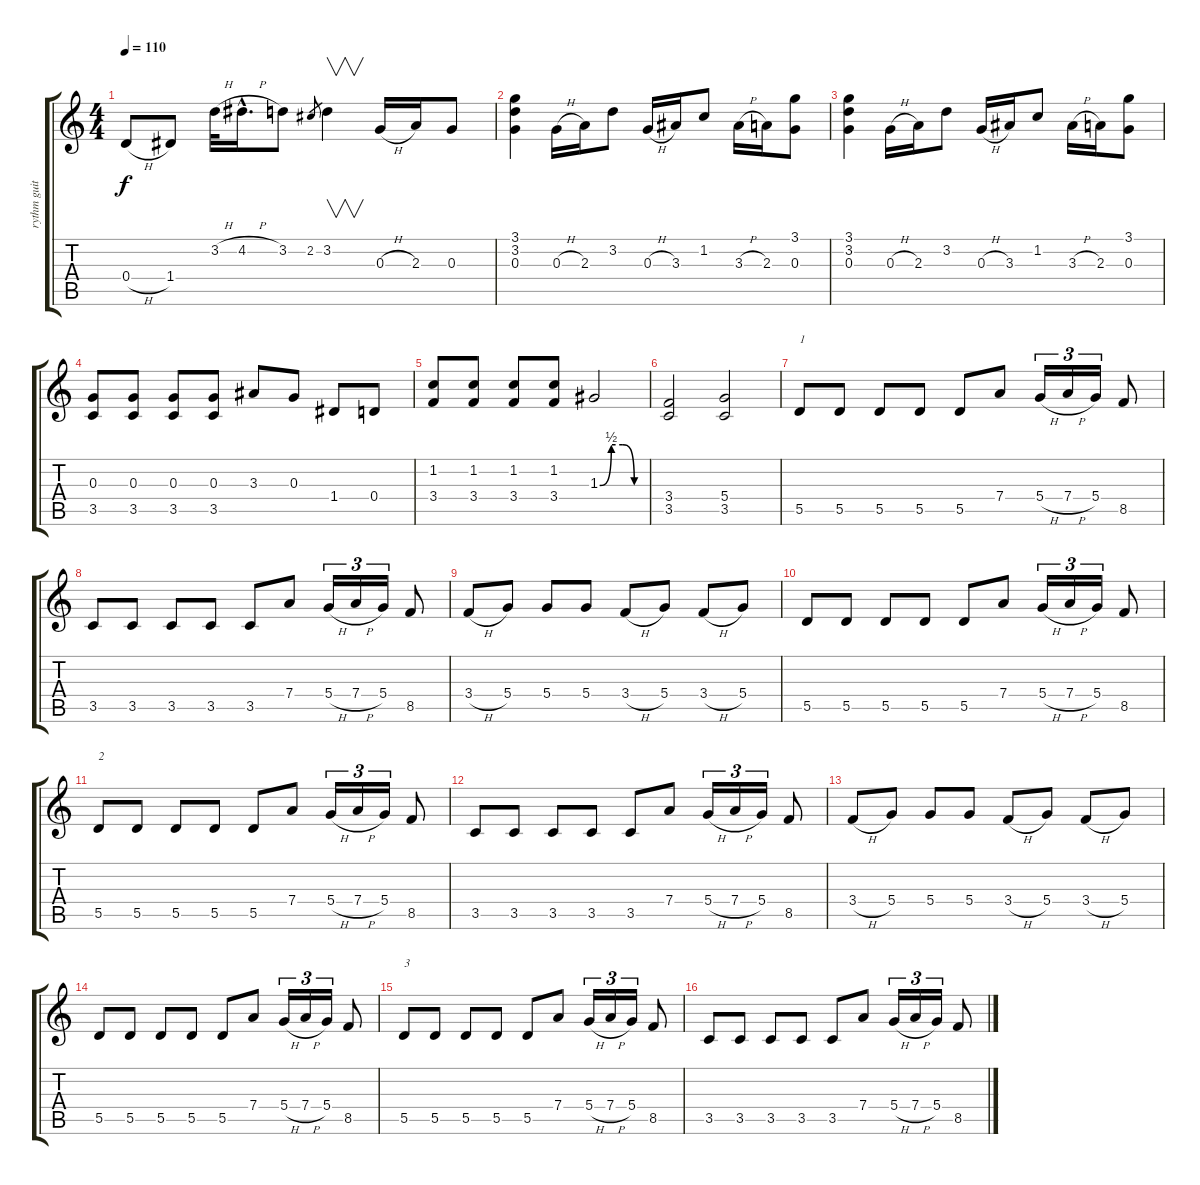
\track ("rythm guitar" "rythm guit") {instrument distortionguitar}
\staff {score tabs}
\tuning (E4 B3 G3 D3 A2 E2) {hide}
\ts (4 4)
\tempo 110
\clef g2
\ks c
0.4{h}.8{dy f} 1.4.8 3.2{h}.32 4.2{h hac}.16{d} 3.2.8 2.2.8{gr} 3.2.4{v} 0.3{h}.16 2.3.16 0.3.8 |
(3.1 3.2 0.3).4 0.3{h}.16 2.3.16 3.2.8 0.3{h}.16 3.3.16 1.2.8 3.3{h}.16 2.3.16 (3.1 0.3).8 |
(3.1 3.2 0.3).4 0.3{h}.16 2.3.16 3.2.8 0.3{h}.16 3.3.16 1.2.8 3.3{h}.16 2.3.16 (3.1 0.3).8 |
(0.3 3.5).8 (0.3 3.5).8 (0.3 3.5).8 (0.3 3.5).8 3.3.8 0.3.8 1.4.8 0.4.8 |
(1.2 3.4).8 (1.2 3.4).8 (1.2 3.4).8 (1.2 3.4).8 1.3{be (custom 0 0 15 2 30 2 45 0 60 0)}.2 |
(3.4 3.5).2 (5.4 3.5).2 |
5.5.8{txt "1"} 5.5.8 5.5.8 5.5.8 5.5.8 7.4.8 5.4{h}.16{tu (3 2)} 7.4{h}.16{tu (3 2)} 5.4.16{tu (3 2)} 8.5.8 |
3.5.8 3.5.8 3.5.8 3.5.8 3.5.8 7.4.8 5.4{h}.16{tu (3 2)} 7.4{h}.16{tu (3 2)} 5.4.16{tu (3 2)} 8.5.8 |
3.4{h}.8 5.4.8 5.4.8 5.4.8 3.4{h}.8 5.4.8 3.4{h}.8 5.4.8 |
5.5.8 5.5.8 5.5.8 5.5.8 5.5.8 7.4.8 5.4{h}.16{tu (3 2)} 7.4{h}.16{tu (3 2)} 5.4.16{tu (3 2)} 8.5.8 |
5.5.8{txt "2"} 5.5.8 5.5.8 5.5.8 5.5.8 7.4.8 5.4{h}.16{tu (3 2)} 7.4{h}.16{tu (3 2)} 5.4.16{tu (3 2)} 8.5.8 |
3.5.8 3.5.8 3.5.8 3.5.8 3.5.8 7.4.8 5.4{h}.16{tu (3 2)} 7.4{h}.16{tu (3 2)} 5.4.16{tu (3 2)} 8.5.8 |
3.4{h}.8 5.4.8 5.4.8 5.4.8 3.4{h}.8 5.4.8 3.4{h}.8 5.4.8 |
5.5.8 5.5.8 5.5.8 5.5.8 5.5.8 7.4.8 5.4{h}.16{tu (3 2)} 7.4{h}.16{tu (3 2)} 5.4.16{tu (3 2)} 8.5.8 |
5.5.8{txt "3"} 5.5.8 5.5.8 5.5.8 5.5.8 7.4.8 5.4{h}.16{tu (3 2)} 7.4{h}.16{tu (3 2)} 5.4.16{tu (3 2)} 8.5.8 |
3.5.8 3.5.8 3.5.8 3.5.8 3.5.8 7.4.8 5.4{h}.16{tu (3 2)} 7.4{h}.16{tu (3 2)} 5.4.16{tu (3 2)} 8.5.8
